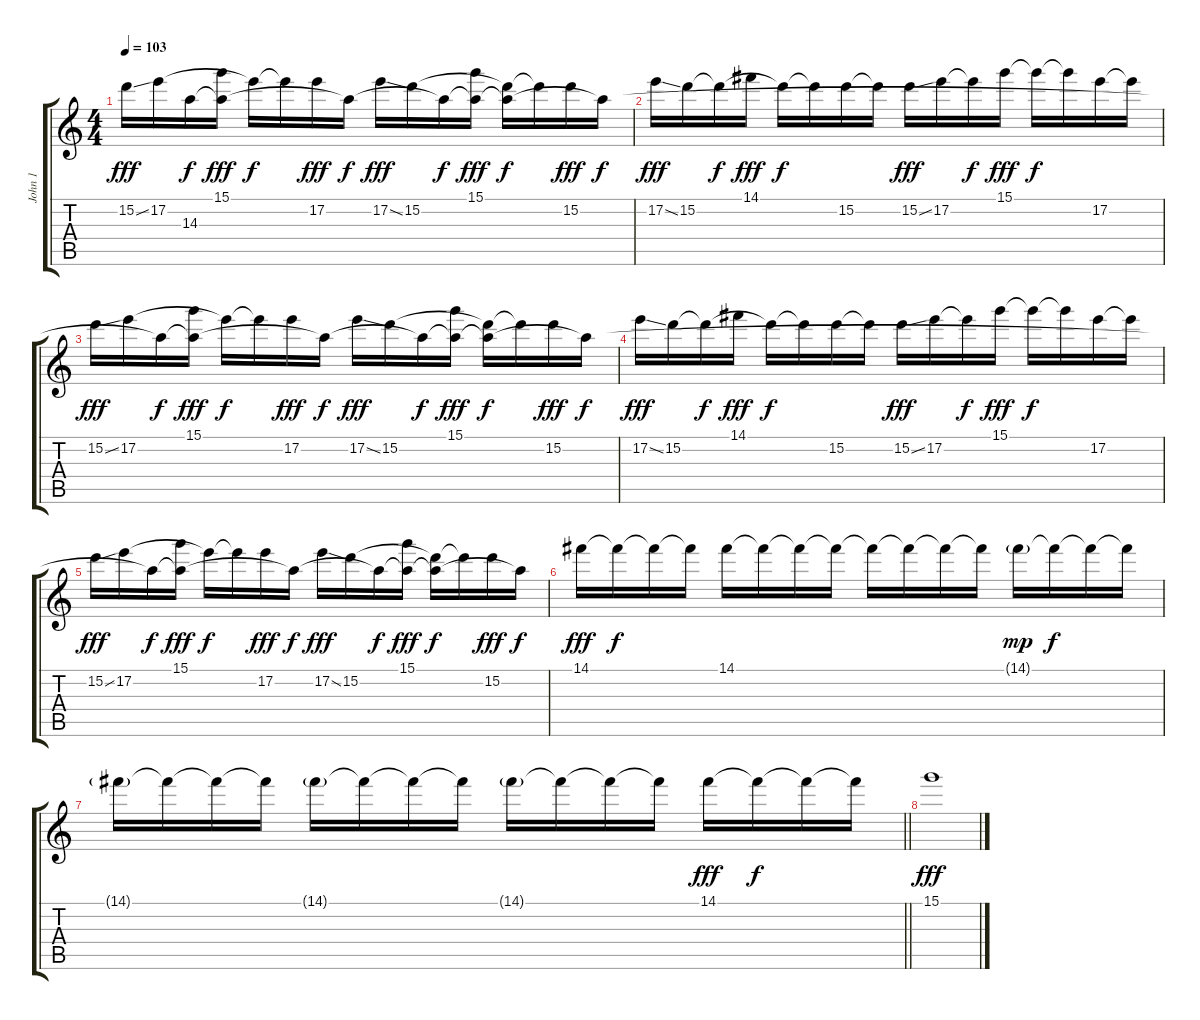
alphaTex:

\track ("John 1" "John 1") {instrument acousticguitarsteel}
\staff {score tabs}
\tuning (E4 B3 G3 D3 A2 E2) {hide}
\ts (4 4)
\tempo 103
\clef g2
\ks c
15.2{ss}.16{dy fff} 17.2.16 14.3{t}.16{dy f} (15.1 14.3{t}).16{dy fff} 17.2{t}.16{dy f} 17.2{t}.16 17.2.16{dy fff} 14.3{t}.16{dy f} 17.2{ss}.16{dy fff} 15.2.16 14.3{t}.16{dy f} (15.1 14.3{t}).16{dy fff} (15.2{t} 14.3{t}).16{dy f} 15.2{t}.16 15.2.16{dy fff} 14.3{t}.16{dy f} |
17.2{ss}.16{dy fff} 15.2.16 15.2{t}.16{dy f} 14.1.16{dy fff} 15.2{t}.16{dy f} 15.2{t}.16 15.2.16 15.2{t}.16 15.2{ss}.16{dy fff} 17.2.16 17.2{t}.16{dy f} 15.1.16{dy fff} 15.1{t}.16{dy f} 15.1{t}.16 17.2.16 17.2{t}.16 |
15.2{ss}.16{dy fff} 17.2.16 14.3{t}.16{dy f} (15.1 14.3{t}).16{dy fff} 17.2{t}.16{dy f} 17.2{t}.16 17.2.16{dy fff} 14.3{t}.16{dy f} 17.2{ss}.16{dy fff} 15.2.16 14.3{t}.16{dy f} (15.1 14.3{t}).16{dy fff} (15.2{t} 14.3{t}).16{dy f} 15.2{t}.16 15.2.16{dy fff} 14.3{t}.16{dy f} |
17.2{ss}.16{dy fff} 15.2.16 15.2{t}.16{dy f} 14.1.16{dy fff} 15.2{t}.16{dy f} 15.2{t}.16 15.2.16 15.2{t}.16 15.2{ss}.16{dy fff} 17.2.16 17.2{t}.16{dy f} 15.1.16{dy fff} 15.1{t}.16{dy f} 15.1{t}.16 17.2.16 17.2{t}.16 |
15.2{ss}.16{dy fff} 17.2.16 14.3{t}.16{dy f} (15.1 14.3{t}).16{dy fff} 17.2{t}.16{dy f} 17.2{t}.16 17.2.16{dy fff} 14.3{t}.16{dy f} 17.2{ss}.16{dy fff} 15.2.16 14.3{t}.16{dy f} (15.1 14.3{t}).16{dy fff} (15.2{t} 14.3{t}).16{dy f} 15.2{t}.16 15.2.16{dy fff} 14.3{t}.16{dy f} |
14.1.16{dy fff} 14.1{t}.16{dy f} 14.1{t}.16 14.1{t}.16 14.1.16 14.1{t}.16 14.1{t}.16 14.1{t}.16 14.1{t}.16 14.1{t}.16 14.1{t}.16 14.1{t}.16 14.1{g}.16{dy mp} 14.1{t}.16{dy f} 14.1{t}.16 14.1{t}.16 |
\barLineRight lightlight
14.1{g}.16 14.1{t}.16 14.1{t}.16 14.1{t}.16 14.1{g}.16 14.1{t}.16 14.1{t}.16 14.1{t}.16 14.1{g}.16 14.1{t}.16 14.1{t}.16 14.1{t}.16 14.1.16{dy fff} 14.1{t}.16{dy f} 14.1{t}.16 14.1{t}.16 |
15.1.1{dy fff}
